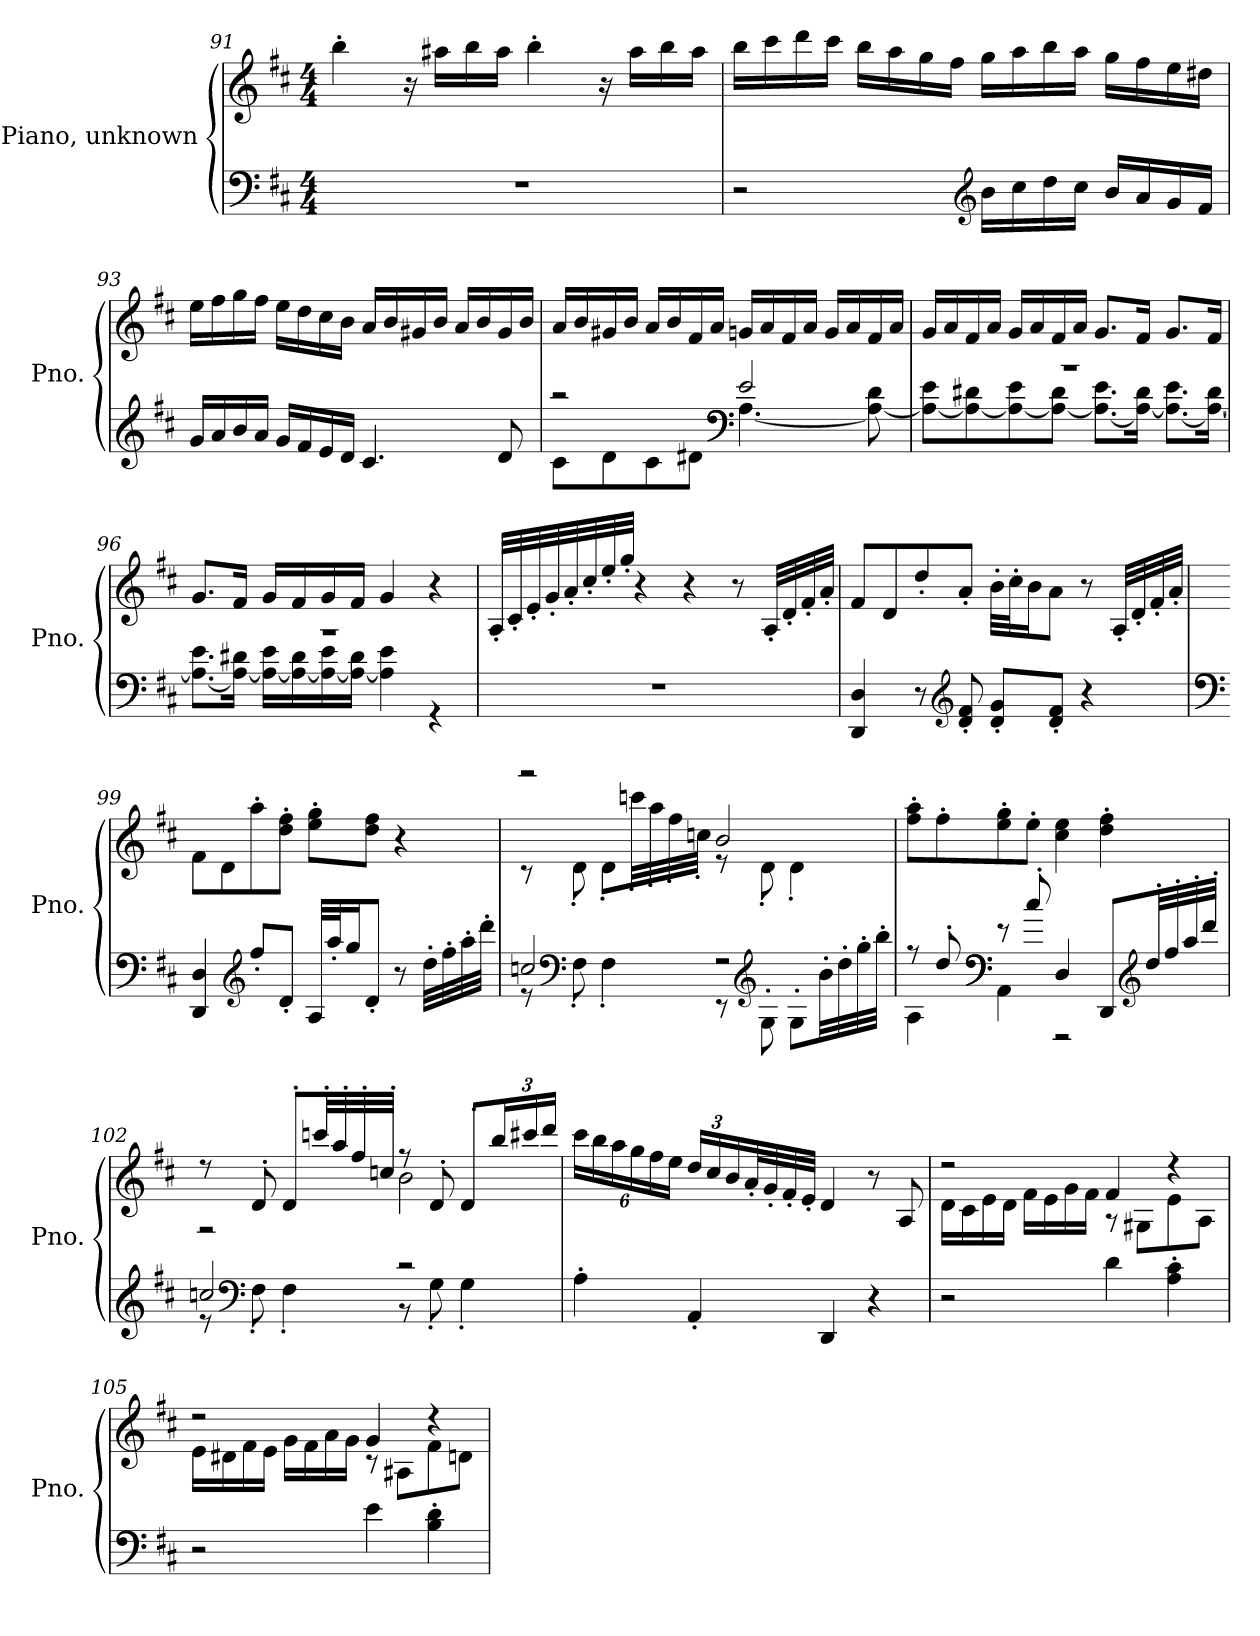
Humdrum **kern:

**kern	**kern
*part1	*part1
*staff2	*staff1
*I"Piano, unknown	*
*I'Pno.	*
*clefF4	*clefG2
*k[f#c#]	*k[f#c#]
*M4/4	*M4/4
=91	=91
1r	4bb'\
.	16r
.	16aa#X\LL
.	16bb\
.	16aa#\JJ
.	4bb'\
.	16r
.	16aa#\LL
.	16bb\
.	16aa#\JJ
!!LO:LB:g=z
=92	=92
2r	16bb\LL
.	16ccc#\
.	16ddd\
.	16ccc#\JJ
.	16bb\LL
.	16aa\
.	16gg\
.	16ff#\JJ
*clefG2	*
16b\LL	16gg\LL
16cc#\	16aa\
16dd\	16bb\
16cc#\JJ	16aa\JJ
16b/LL	16gg\LL
16a/	16ff#\
16g/	16ee\
16f#/JJ	16dd#X\JJ
=93	=93
16g/LL	16ee\LL
16a/	16ff#\
16b/	16gg\
16a/JJ	16ff#\JJ
16g/LL	16ee\LL
16f#/	16dd\
16e/	16cc#\
16d/JJ	16b\JJ
4.c#/	16a/LL
.	16b/
.	16g#X/
.	16b/JJ
.	16a/LL
.	16b/
8d/	16g#/
.	16b/JJ
!!LO:LB:g=z
=94	=94
*^	*
2r	8c#\L	16a/LL
.	.	16b/
.	8d\	16g#X/
.	.	16b/JJ
.	8c#\	16a/LL
.	.	16b/
.	8d#X\J	16f#/
.	.	16a/JJ
*clefF4	*	*
2e/	[4.A\	16gn/LL
.	.	16a/
.	.	16f#/
.	.	16a/JJ
.	.	16g/LL
.	.	16a/
.	8A\_ 8d#\	16f#/
.	.	16a/JJ
=95	=95	=95
1r	8A\_ 8e\L	16g/LL
.	.	16a/
.	8A\_ 8d#X\	16f#/
.	.	16a/JJ
.	8A\_ 8e\	16g/LL
.	.	16a/
.	8A\_ 8d#\J	16f#/
.	.	16a/JJ
.	8.A\_ 8.e\L	8.g/L
.	16A\_ 16d#\Jk	16f#/Jk
.	8.A\_ 8.e\L	8.g/L
.	16A\_ 16d#\Jk	16f#/Jk
!!LO:LB:g=z
=96	=96	=96
1r	8.A\_ 8.e\L	8.g/L
.	16A\_ 16d#X\Jk	16f#/Jk
.	16A\_ 16e\LL	16g/LL
.	16A\_ 16d#\	16f#/
.	16A\_ 16e\	16g/
.	16A\_ 16d#\JJ	16f#/JJ
.	4A\] 4e\	4g/
.	4r	4r
*v	*v	*
=97	=97
1r	32A'/LLL
.	32c#'/
.	32e'/
.	32g'/
.	32a'/
.	32cc#'/
.	32ee'/
.	32gg'/JJJ
.	4r
.	4r
.	8r
.	32A'/LLL
.	32d'/
.	32f#'/
.	32a'/JJJ
=98	=98
4DD/ 4D/	8f#/L
.	8d/
8r	8dd'/
*clefG2	*
8d/' 8f#/'	8a'/J
8d/' 8g/'L	32b'\LLL
.	32cc#'\J
.	16b\J
8d/' 8f#/'J	8a\J
4r	8r
.	32A'/LLL
.	32d'/
.	32f#'/
.	32a'/JJJ
!!LO:LB:g=z
=99	=99
*clefF4	*
4DD/ 4D/	8f#\L
.	8d\
*clefG2	*
8ff#'/L	8aa'\
8d'/J	8dd\' 8ff#\'J
32A/LLL	8ee\' 8gg\'L
32aa'/J	.
16gg/J	.
8d'/J	8dd\ 8ff#\J
8r	4r
32dd'\LLL	.
32ff#'\	.
32aa'\	.
32ddd'\JJJ	.
=100	=100
*^	*^
2ccn/	8r	2r	8r
*clefF4	*	*	*
.	8F#'\	.	8d'\
.	4F#'\	.	8d'\L
.	.	.	32cccn'\LL
.	.	.	32aa'\
.	.	.	32ff#'\
.	.	.	32ccn'\JJJ
2r	8r	2b/	8r
*clefG2	*	*	*
.	8G'\	.	8d'\
.	8G'\L	.	4d'\
.	32b'\LL	.	.
.	32dd'\	.	.
.	32gg'\	.	.
.	32bb'\JJJ	.	.
*	*	*v	*v
!!LO:LB:g=z
=101	=101	=101
8r	4A\	8ff#\' 8aa\'L
8dd'/	.	8ff#'\
*clefF4	*	*
8r	4AA\	8ee\' 8gg\'
8cc#'/	.	8ee'\J
4D/	2r	4cc#\ 4ee\
8DD/L	.	4dd\' 4ff#\'
*clefG2	*	*
32dd'/LL	.	.
32ff#'/	.	.
32aa'/	.	.
32ddd'/JJJ	.	.
=102	=102	=102
*	*	*^
2ccn/	8r	8r	2r
*clefF4	*	*	*
.	8F#'\	8d'/	.
.	4F#'\	8d'/L	.
.	.	32cccn'/LL	.
.	.	32aa'/	.
.	.	32ff#'/	.
.	.	32ccn'/JJJ	.
2r	8r	8r	2b\
.	8G'\	8d'/	.
.	4G'\	8d'/L	.
*	*	*Xbrackettup	*
.	.	24bb/L	.
.	.	24ccc#X/	.
.	.	24ddd/JJ	.
*v	*v	*	*
*	*v	*v
!!LO:PB:g=z
=103	=103
4A'\	24ccc#\LL
.	24bb\
.	24aa\
.	24gg\
.	24ff#\
.	24ee\JJ
4AA'/	24dd/LL
.	24cc#/
.	24b/
.	32a'/L
.	32g'/
.	32f#'/
.	32e'/JJJ
4DD/	4d/
4r	8r
.	8A/
=104	=104
*	*^
2r	2r	16d\LL
.	.	16c#\
.	.	16e\
.	.	16d\JJ
.	.	16f#\LL
.	.	16e\
.	.	16g\
.	.	16f#\JJ
4d\	4f#/	8r
.	.	8G#X\L
4A\' 4c#\'	4r	8e\
.	.	8A\J
=105	=105	=105
2r	2r	16e\LL
.	.	16d#X\
.	.	16f#\
.	.	16e\JJ
.	.	16g\LL
.	.	16f#\
.	.	16a\
.	.	16g\JJ
4e\	4g/	8r
.	.	8A#X\L
4B\' 4d\'	4r	8f#\
.	.	8dn\J
*	*v	*v
=	=
*-	*-
